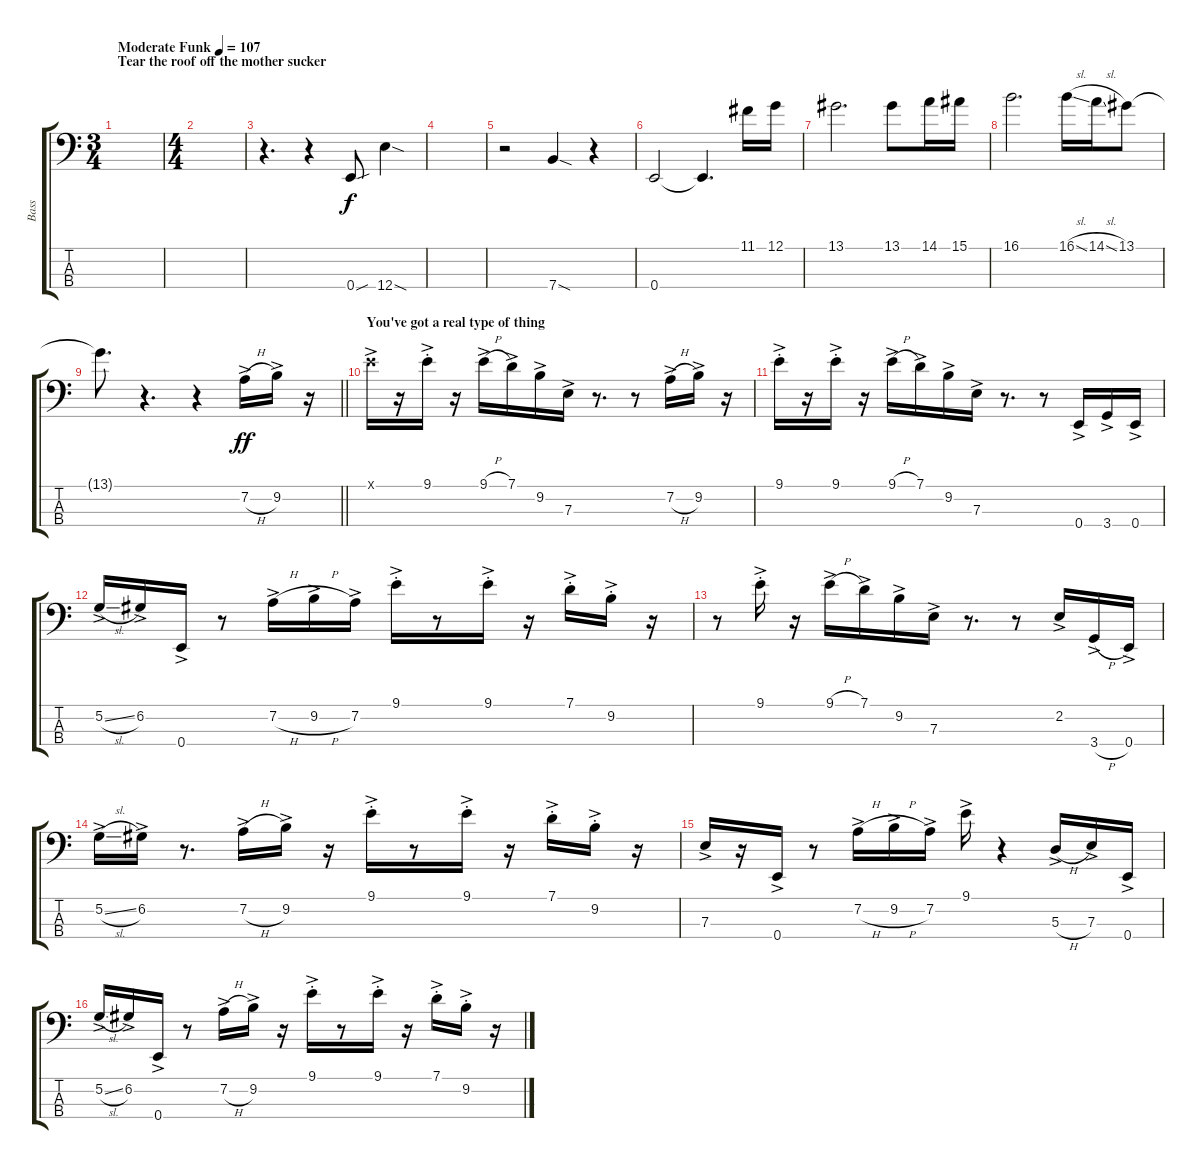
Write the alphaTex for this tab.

\track ("Bass" "Bass") {instrument electricbassfinger}
\staff {score tabs}
\tuning (G2 D2 A1 E1) {hide}
\ts (3 4)
\section ("" "Tear the roof off the mother sucker")
\tempo (107 "Moderate Funk")
\clef f4
\ks c
|
\ts (4 4)
|
r.4{d} r.4 0.4{sou}.8 12.4{sod}.4 |
|
r.2 7.4{sod}.4 r.4 |
0.4.2 0.4{t}.4{d} 11.1.16 12.1.16 |
13.1.2{d} 13.1.8 14.1.16 15.1.16 |
16.1.2{d} 16.1{sl}.16 14.1{sl}.16 13.1.8 |
\barLineRight lightlight
13.1{t}.8{d} r.4{d} r.4 7.2{h ac}.16{dy ff} 9.2{ac}.16 r.16 |
\section ("" "You've got a real type of thing")
9.1{ac x}.16 r.16 9.1{ac st}.16 r.16 9.1{h ac}.16 7.1{ac}.16 9.2{ac}.16 7.3{ac}.16 r.8{d} r.8 7.2{h ac}.16 9.2{ac}.16 r.16 |
9.1{ac st}.16 r.16 9.1{ac st}.16 r.16 9.1{h ac}.16 7.1{ac}.16 9.2{ac}.16 7.3{ac}.16 r.8{d} r.8 0.4{ac}.16 3.4{ac}.16 0.4{ac}.16 |
5.2{sl ac}.16 6.2{ac}.16 0.4{ac}.16 r.8 7.2{h ac}.16 9.2{h ac}.16 7.2{ac}.16 9.1{ac st}.16 r.8 9.1{ac st}.16 r.16 7.1{ac st}.16 9.2{ac st}.16 r.16 |
r.8 9.1{ac st}.16 r.16 9.1{h ac}.16 7.1{ac}.16 9.2{ac}.16 7.3{ac}.16 r.8{d} r.8 2.2{ac}.16 3.4{h ac}.16 0.4{ac}.16 |
5.2{sl ac}.16 6.2{ac}.16 r.8{d} 7.2{h ac}.16 9.2{ac}.16 r.16 9.1{ac st}.16 r.8 9.1{ac st}.16 r.16 7.1{ac st}.16 9.2{ac st}.16 r.16 |
7.3{ac}.16 r.16 0.4{ac}.16 r.8 7.2{h ac}.16 9.2{h ac}.16 7.2{ac}.16 9.1{ac}.16 r.4 5.3{h ac}.16 7.3{ac}.16 0.4{ac}.16 |
5.2{sl ac}.16 6.2{ac}.16 0.4{ac}.16 r.8 7.2{h ac}.16 9.2{ac}.16 r.16 9.1{ac st}.16 r.8 9.1{ac st}.16 r.16 7.1{ac st}.16 9.2{ac st}.16 r.16
